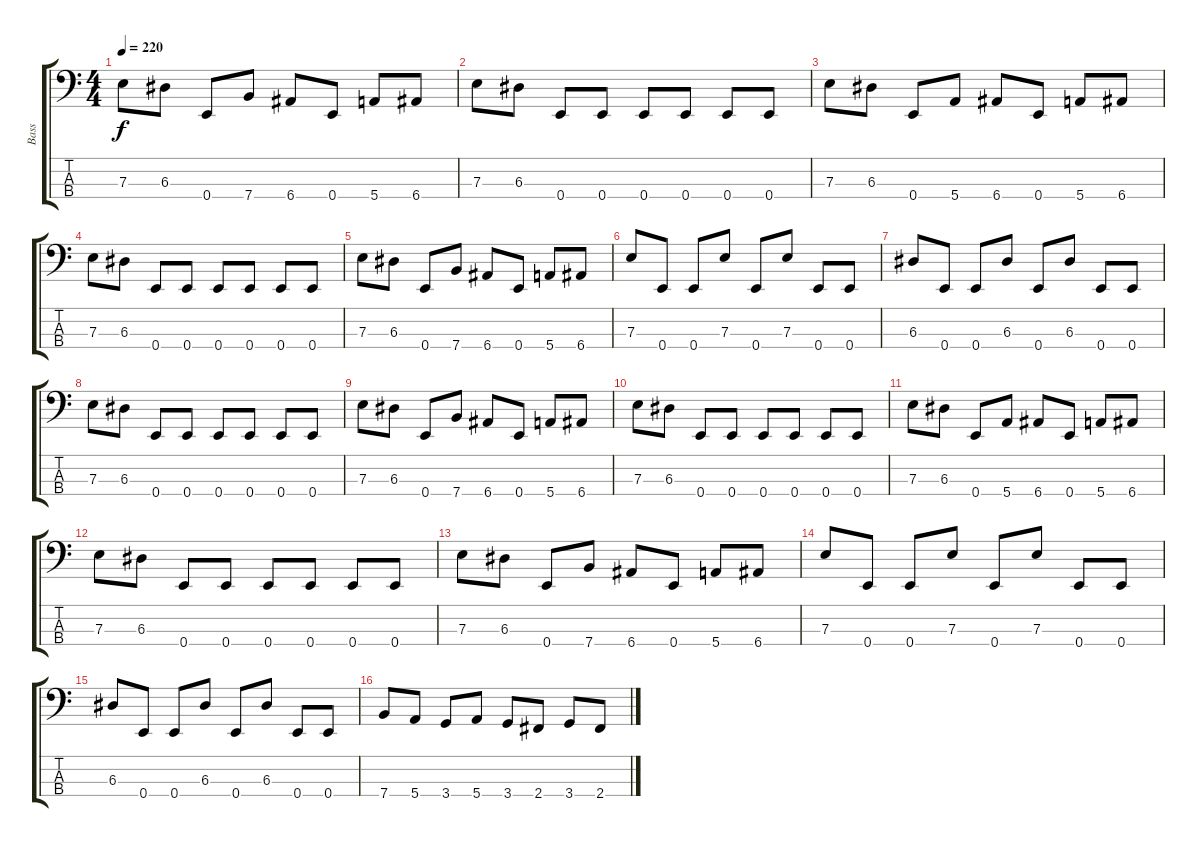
\track ("Bass" "Bass") {instrument electricbasspick}
\staff {score tabs}
\tuning (G2 D2 A1 E1) {hide}
\ts (4 4)
\tempo 220
\clef f4
\ks c
7.3.8{dy f} 6.3.8 0.4.8 7.4.8 6.4.8 0.4.8 5.4.8 6.4.8 |
7.3.8 6.3.8 0.4.8 0.4.8 0.4.8 0.4.8 0.4.8 0.4.8 |
7.3.8 6.3.8 0.4.8 5.4.8 6.4.8 0.4.8 5.4.8 6.4.8 |
7.3.8 6.3.8 0.4.8 0.4.8 0.4.8 0.4.8 0.4.8 0.4.8 |
7.3.8 6.3.8 0.4.8 7.4.8 6.4.8 0.4.8 5.4.8 6.4.8 |
7.3.8 0.4.8 0.4.8 7.3.8 0.4.8 7.3.8 0.4.8 0.4.8 |
6.3.8 0.4.8 0.4.8 6.3.8 0.4.8 6.3.8 0.4.8 0.4.8 |
7.3.8 6.3.8 0.4.8 0.4.8 0.4.8 0.4.8 0.4.8 0.4.8 |
7.3.8 6.3.8 0.4.8 7.4.8 6.4.8 0.4.8 5.4.8 6.4.8 |
7.3.8 6.3.8 0.4.8 0.4.8 0.4.8 0.4.8 0.4.8 0.4.8 |
7.3.8 6.3.8 0.4.8 5.4.8 6.4.8 0.4.8 5.4.8 6.4.8 |
7.3.8 6.3.8 0.4.8 0.4.8 0.4.8 0.4.8 0.4.8 0.4.8 |
7.3.8 6.3.8 0.4.8 7.4.8 6.4.8 0.4.8 5.4.8 6.4.8 |
7.3.8 0.4.8 0.4.8 7.3.8 0.4.8 7.3.8 0.4.8 0.4.8 |
6.3.8 0.4.8 0.4.8 6.3.8 0.4.8 6.3.8 0.4.8 0.4.8 |
7.4.8 5.4.8 3.4.8 5.4.8 3.4.8 2.4.8 3.4.8 2.4.8
